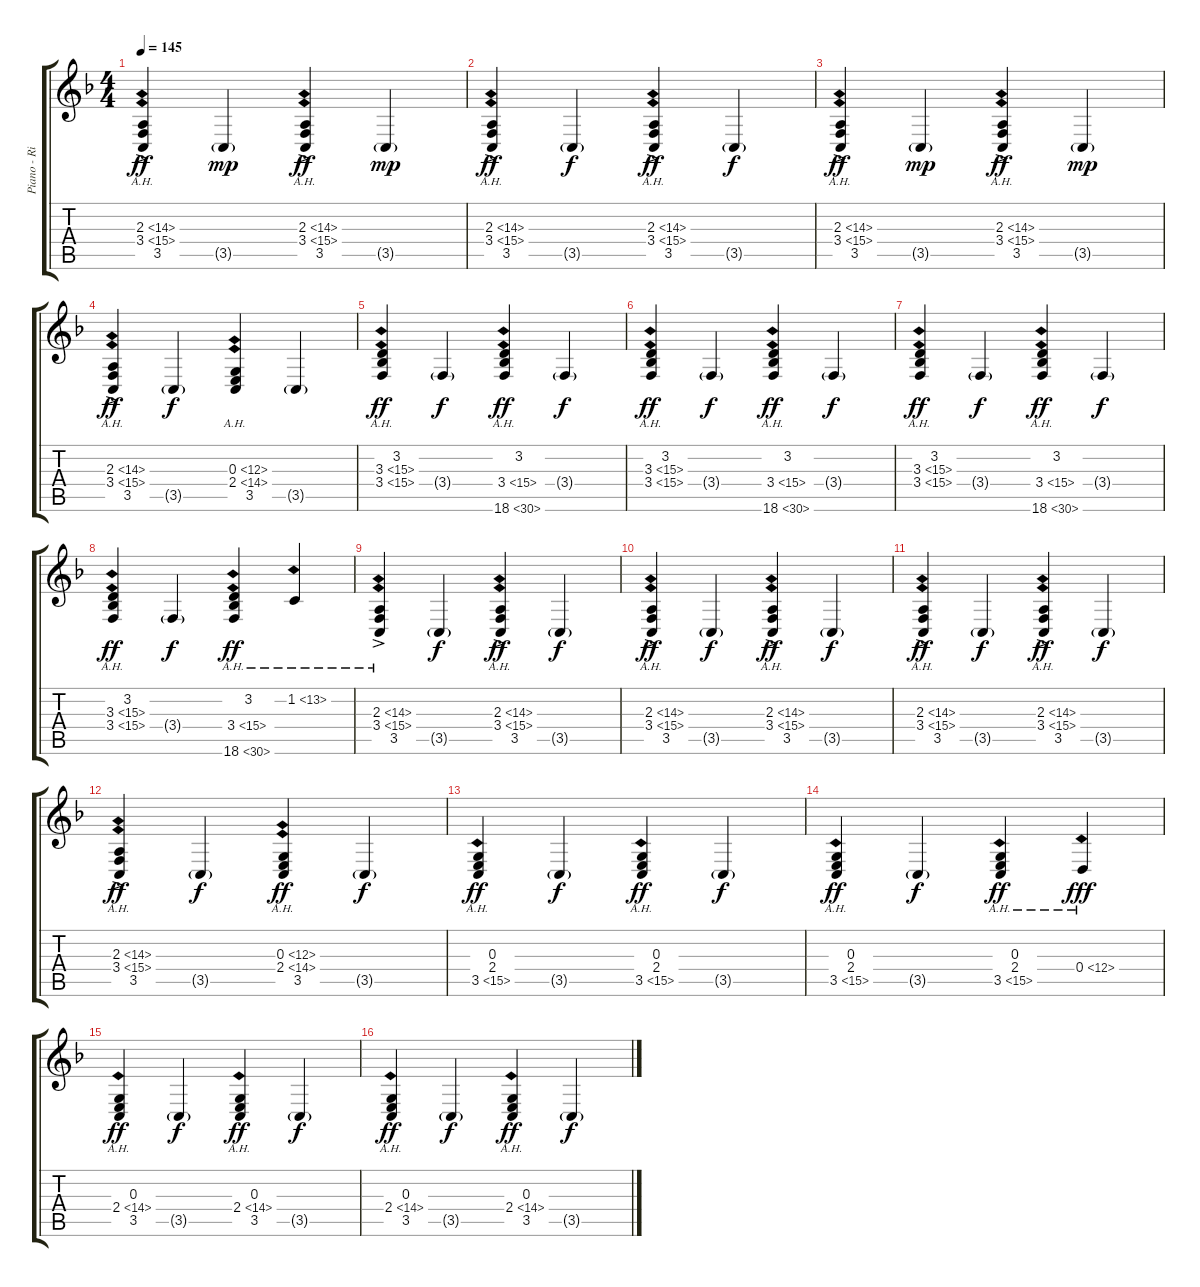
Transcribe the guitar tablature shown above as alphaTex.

\track ("Piano - Right Hand" "Piano - Ri") {instrument acousticgrandpiano}
\staff {score tabs}
\tuning (E4 B3 G3 D3 A2 E2) {hide}
\ts (4 4)
\tempo 145
\clef g2
\ks f
(2.3{ah 12 ac} 3.4{ah 12} 3.5).4{dy ff} 3.5{g}.4{dy mp} (2.3{ah 12 ac} 3.4{ah 12} 3.5).4{dy ff} 3.5{g}.4{dy mp} |
(2.3{ah 12 ac} 3.4{ah 12} 3.5).4{dy ff} 3.5{g}.4{dy f} (2.3{ah 12 ac} 3.4{ah 12} 3.5).4{dy ff} 3.5{g}.4{dy f} |
(2.3{ah 12 ac} 3.4{ah 12} 3.5).4{dy ff} 3.5{g}.4{dy mp} (2.3{ah 12 ac} 3.4{ah 12} 3.5).4{dy ff} 3.5{g}.4{dy mp} |
(2.3{ah 12 ac} 3.4{ah 12} 3.5).4{dy ff} 3.5{g}.4{dy f} (0.3{ah 12} 2.4{ah 12} 3.5).4 3.5{g}.4 |
(3.2 3.3{ah 12} 3.4{ah 12}).4{dy ff} 3.4{g}.4{dy f} (3.2 3.4{ah 12} 18.6{ah 12}).4{dy ff} 3.4{g}.4{dy f} |
(3.2 3.3{ah 12} 3.4{ah 12}).4{dy ff} 3.4{g}.4{dy f} (3.2 3.4{ah 12} 18.6{ah 12}).4{dy ff} 3.4{g}.4{dy f} |
(3.2 3.3{ah 12} 3.4{ah 12}).4{dy ff} 3.4{g}.4{dy f} (3.2 3.4{ah 12} 18.6{ah 12}).4{dy ff} 3.4{g}.4{dy f} |
(3.2 3.3{ah 12} 3.4{ah 12}).4{dy ff} 3.4{g}.4{dy f} (3.2 3.4{ah 12} 18.6{ah 12}).4{dy ff} 1.2{ah 12}.4 |
(2.3{ah 12 ac} 3.4{ah 12} 3.5).4 3.5{g}.4{dy f} (2.3{ah 12 ac} 3.4{ah 12} 3.5).4{dy ff} 3.5{g}.4{dy f} |
(2.3{ah 12 ac} 3.4{ah 12} 3.5).4{dy ff} 3.5{g}.4{dy f} (2.3{ah 12 ac} 3.4{ah 12} 3.5).4{dy ff} 3.5{g}.4{dy f} |
(2.3{ah 12 ac} 3.4{ah 12} 3.5).4{dy ff} 3.5{g}.4{dy f} (2.3{ah 12 ac} 3.4{ah 12} 3.5).4{dy ff} 3.5{g}.4{dy f} |
(2.3{ah 12 ac} 3.4{ah 12} 3.5).4{dy ff} 3.5{g}.4{dy f} (0.3{ah 12} 2.4{ah 12} 3.5).4{dy ff} 3.5{g}.4{dy f} |
(0.3 2.4 3.5{ah 12}).4{dy ff} 3.5{g}.4{dy f} (0.3 2.4 3.5{ah 12}).4{dy ff} 3.5{g}.4{dy f} |
(0.3 2.4 3.5{ah 12}).4{dy ff} 3.5{g}.4{dy f} (0.3 2.4 3.5{ah 12}).4{dy ff} 0.4{ah 12}.4{dy fff} |
(0.3 2.4{ah 12} 3.5).4{dy ff} 3.5{g}.4{dy f} (0.3 2.4{ah 12} 3.5).4{dy ff} 3.5{g}.4{dy f} |
(0.3 2.4{ah 12} 3.5).4{dy ff} 3.5{g}.4{dy f} (0.3 2.4{ah 12} 3.5).4{dy ff} 3.5{g}.4{dy f}
